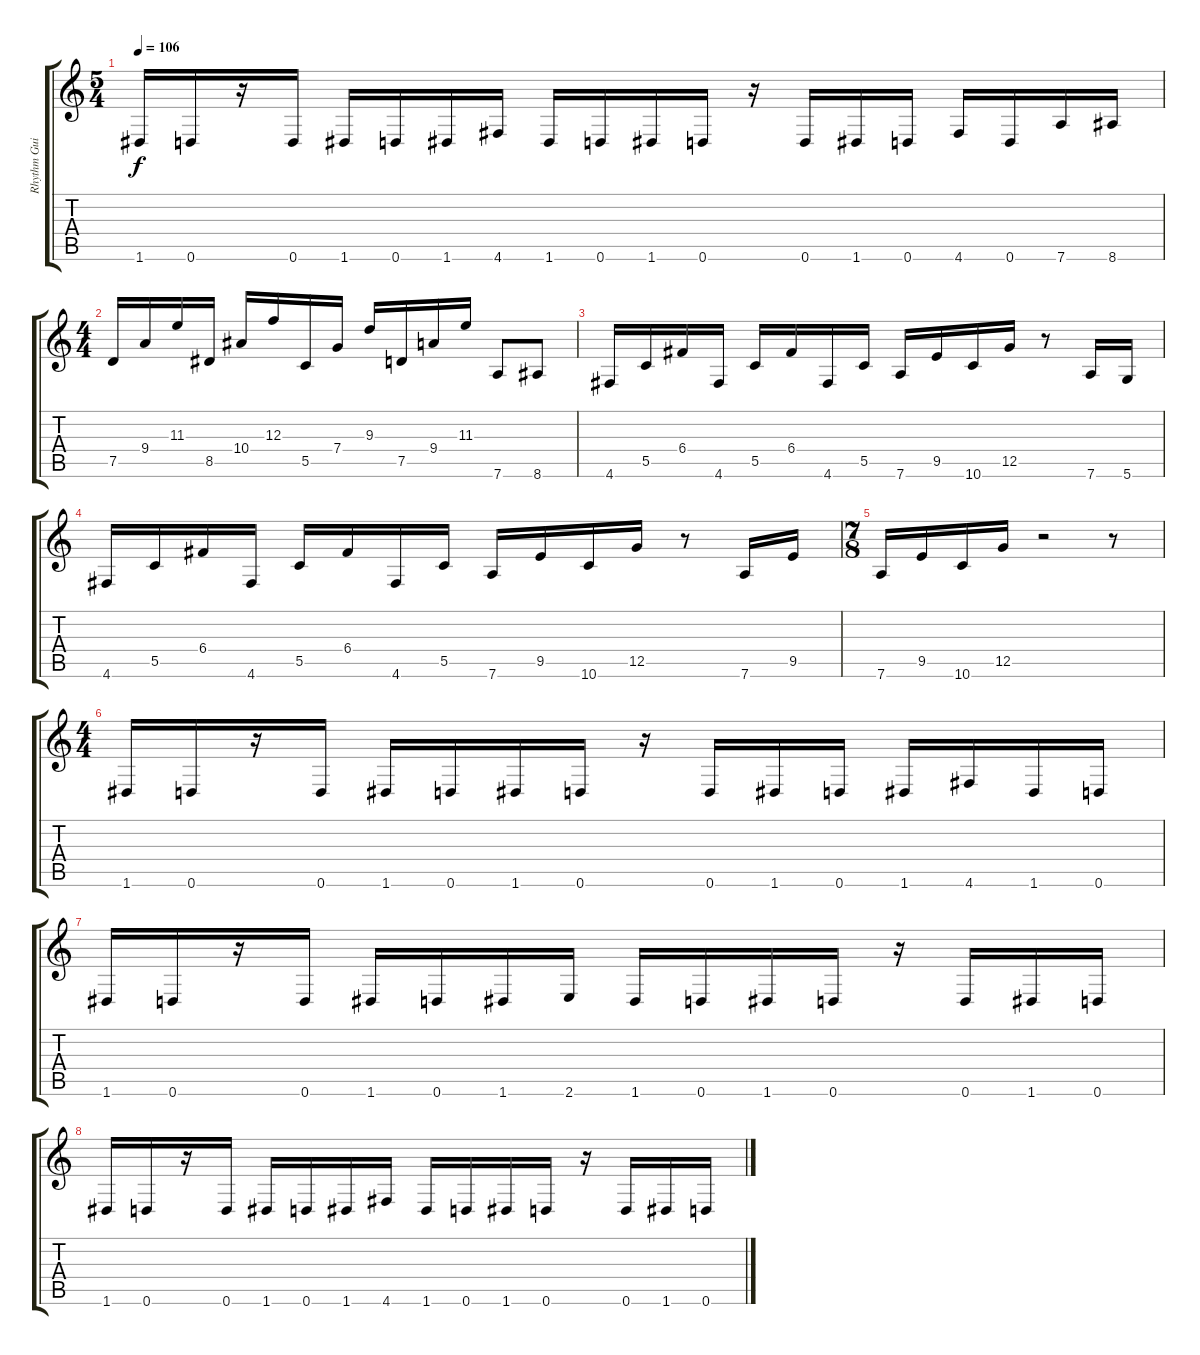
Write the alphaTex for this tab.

\track ("Rhythm Guitar" "Rhythm Gui") {instrument overdrivenguitar}
\staff {score tabs}
\tuning (D4 A3 F3 C3 G2 D2) {hide}
\ts (5 4)
\tempo 106
\clef g2
\ks c
1.6.16{dy f} 0.6.16 r.16 0.6.16 1.6.16 0.6.16 1.6.16 4.6.16 1.6.16 0.6.16 1.6.16 0.6.16 r.16 0.6.16 1.6.16 0.6.16 4.6.16 0.6.16 7.6.16 8.6.16 |
\ts (4 4)
7.5.16 9.4.16 11.3.16 8.5.16 10.4.16 12.3.16 5.5.16 7.4.16 9.3.16 7.5.16 9.4.16 11.3.16 7.6.8 8.6.8 |
4.6.16 5.5.16 6.4.16 4.6.16 5.5.16 6.4.16 4.6.16 5.5.16 7.6.16 9.5.16 10.6.16 12.5.16 r.8 7.6.16 5.6.16 |
4.6.16 5.5.16 6.4.16 4.6.16 5.5.16 6.4.16 4.6.16 5.5.16 7.6.16 9.5.16 10.6.16 12.5.16 r.8 7.6.16 9.5.16 |
\ts (7 8)
7.6.16 9.5.16 10.6.16 12.5.16 r.2 r.8 |
\ts (4 4)
1.6.16 0.6.16 r.16 0.6.16 1.6.16 0.6.16 1.6.16 0.6.16 r.16 0.6.16 1.6.16 0.6.16 1.6.16 4.6.16 1.6.16 0.6.16 |
1.6.16 0.6.16 r.16 0.6.16 1.6.16 0.6.16 1.6.16 2.6.16 1.6.16 0.6.16 1.6.16 0.6.16 r.16 0.6.16 1.6.16 0.6.16 |
1.6.16 0.6.16 r.16 0.6.16 1.6.16 0.6.16 1.6.16 4.6.16 1.6.16 0.6.16 1.6.16 0.6.16 r.16 0.6.16 1.6.16 0.6.16
